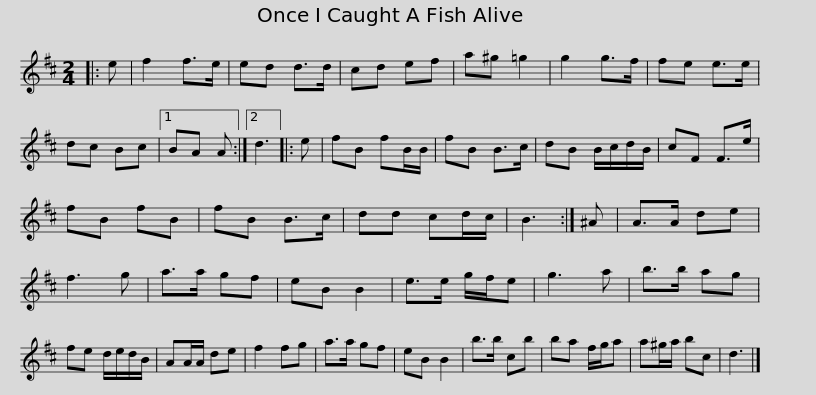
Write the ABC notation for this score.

X:1
L:1/8
M:2/4
I:linebreak $
K:D
V:1 treble
V:1
|: e | f2 f>e | ed d>d | cd ef | a^g =g2 | %5
 g2 g>f | fe e>e | dc Bc |1 BA A :|2 d3 |: %10
 e |$ fB fB/B/ | fB B>c | dB B/c/d/B/ | cF F>e | %15
 fB fB | fB B>c | dd cd/c/ | B3 :| ^A | %20
 A>A de | f3 g |$ a>a gf | eB B2 | e>e g/f/e | %25
 g3 a | b>b ag | fe d/e/d/B/ | AA/A/ de | f2 fg | %30
 a>a gf | eB B2 |$ b>b cb | ba f/g/a | a^g/a/ bc | %35
 d3 |] %36
